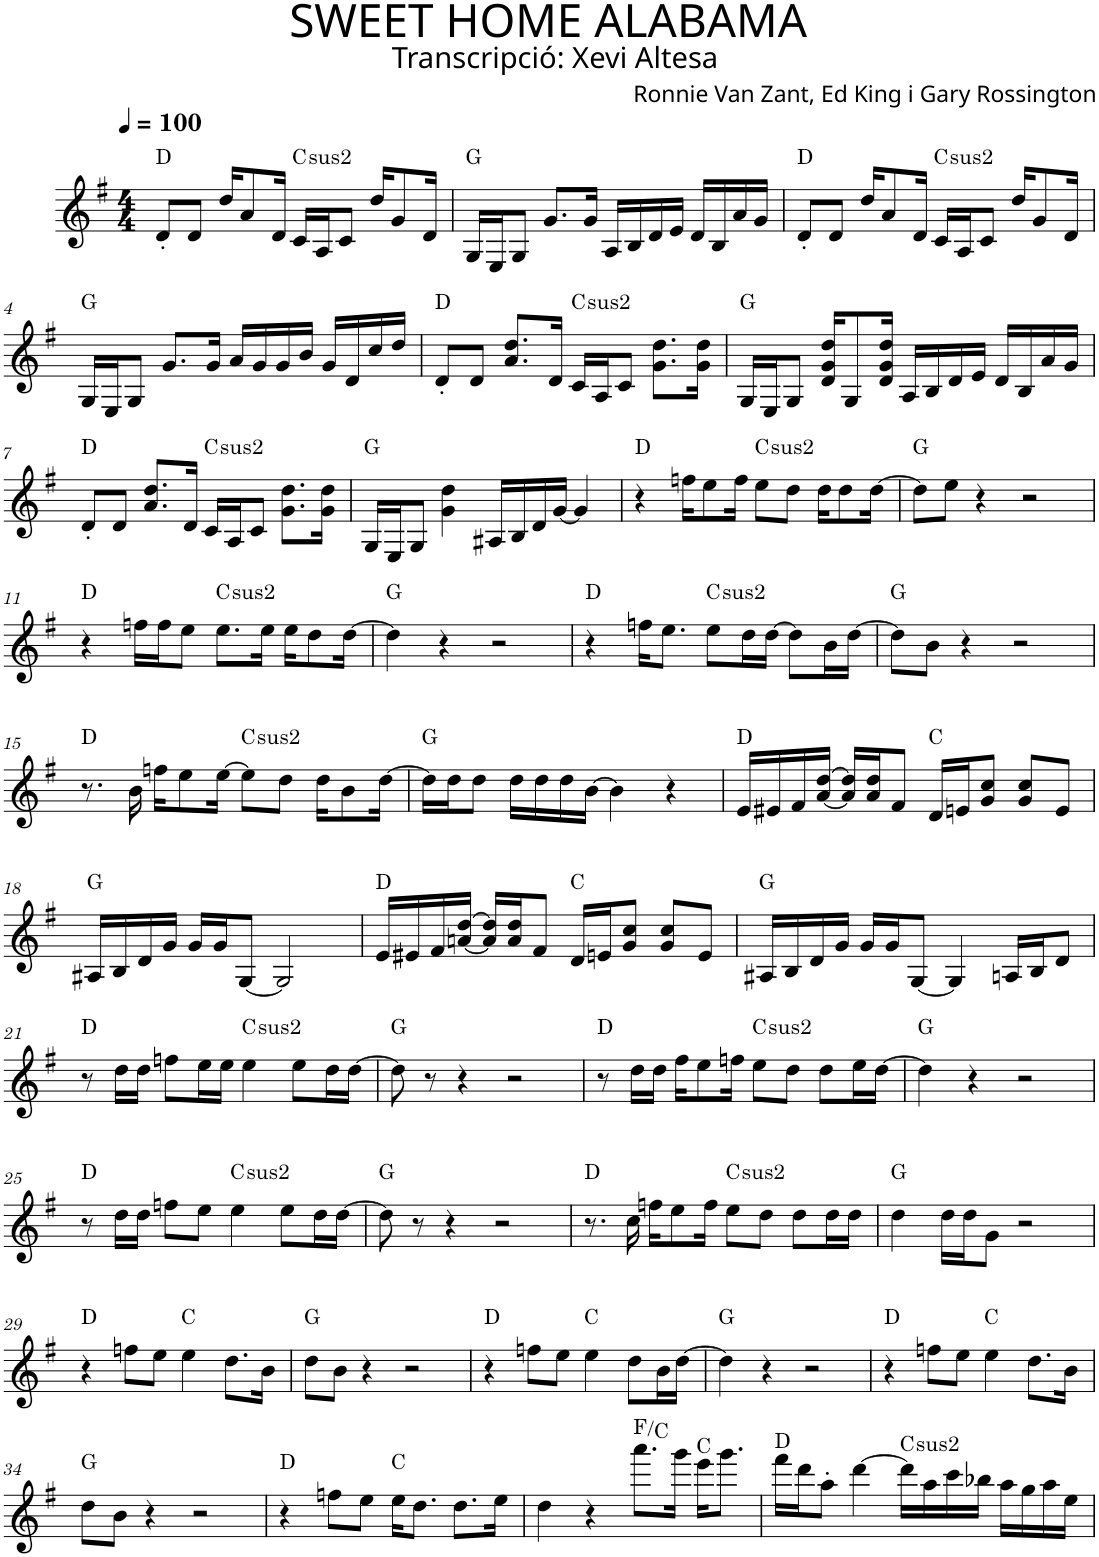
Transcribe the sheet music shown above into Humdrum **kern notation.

**kern	**harte
*part1	*part1
*staff1	*
*I"P1	*
*clefG2	*
*k[f#]	*
*G:	*
*M4/4	*
*MM100	*
=1	=1
8d'/L	D:maj
8d/J	.
16dd/KL	.
8a/	.
16d/Jk	.
!	!LO:H:kt=2
16c/LL	C:(1,2,5)
16A/J	.
8c/J	.
16dd/KL	.
8g/	.
16d/Jk	.
=2	=2
16G/LL	G:maj
16E/J	.
8G/J	.
8.g/L	.
16g/Jk	.
16A/LL	.
16B/	.
16d/	.
16e/JJ	.
16d/LL	.
16B/	.
16a/	.
16g/JJ	.
=3	=3
8d'/L	D:maj
8d/J	.
16dd/KL	.
8a/	.
16d/Jk	.
!	!LO:H:kt=2
16c/LL	C:(1,2,5)
16A/J	.
8c/J	.
16dd/KL	.
8g/	.
16d/Jk	.
!!LO:LB:g=z
=4	=4
16G/LL	G:maj
16E/J	.
8G/J	.
8.g/L	.
16g/Jk	.
16a/LL	.
16g/	.
16g/	.
16b/JJ	.
16g/LL	.
16d/	.
16cc/	.
16dd/JJ	.
=5	=5
8d'/L	D:maj
8d/J	.
8.a/ 8.dd/L	.
16d/Jk	.
!	!LO:H:kt=2
16c/LL	C:(1,2,5)
16A/J	.
8c/J	.
8.g\ 8.dd\L	.
16g\ 16dd\Jk	.
=6	=6
16G/LL	G:maj
16E/J	.
8G/J	.
16d/ 16g/ 16dd/KL	.
8G/	.
16d/ 16g/ 16dd/Jk	.
16A/LL	.
16B/	.
16d/	.
16e/JJ	.
16d/LL	.
16B/	.
16a/	.
16g/JJ	.
!!LO:LB:g=z
=7	=7
8d'/L	D:maj
8d/J	.
8.a/ 8.dd/L	.
16d/Jk	.
!	!LO:H:kt=2
16c/LL	C:(1,2,5)
16A/J	.
8c/J	.
8.g\ 8.dd\L	.
16g\ 16dd\Jk	.
=8	=8
16G/LL	G:maj
16E/J	.
8G/J	.
4g\ 4dd\	.
16A#X/LL	.
16B/	.
16d/	.
[<16g/JJ	.
4g/]	.
=9	=9
4r	D:maj
16ffn\KL	.
8ee\	.
16ff\Jk	.
!	!LO:H:kt=2
8ee\L	C:(1,2,5)
8dd\J	.
16dd\KL	.
8dd\	.
[>16dd\Jk	.
=10	=10
8dd\L]	G:maj
8ee\J	.
4r	.
2r	.
!!LO:LB:g=z
=11	=11
4r	D:maj
16ffn\LL	.
16ff\J	.
8ee\J	.
!	!LO:H:kt=2
8.ee\L	C:(1,2,5)
16ee\Jk	.
16ee\KL	.
8dd\	.
[>16dd\Jk	.
=12	=12
4dd\]	G:maj
4r	.
2r	.
=13	=13
4r	D:maj
16ffn\KL	.
8.ee\J	.
!	!LO:H:kt=2
8ee\L	C:(1,2,5)
16dd\L	.
[>16dd\JJ	.
8dd\L]	.
16b\L	.
[>16dd\JJ	.
=14	=14
8dd\L]	G:maj
8b\J	.
4r	.
2r	.
!!LO:LB:g=z
=15	=15
8.r	D:maj
16b\	.
16ffn\KL	.
8ee\	.
[>16ee\Jk	.
!	!LO:H:kt=2
8ee\L]	C:(1,2,5)
8dd\J	.
16dd\KL	.
8b\	.
[>16dd\Jk	.
=16	=16
16dd\LL]	G:maj
16dd\J	.
8dd\J	.
16dd\LL	.
16dd\	.
16dd\	.
[>16b\JJ	.
4b\]	.
4r	.
=17	=17
16e/LL	D:maj
16e#X/	.
16f#/	.
[<16a/ [>16dd/JJ	.
16a/] 16dd/]LL	.
16a/ 16dd/J	.
8f#/J	.
16d/LL	C:maj
16en/J	.
8g/ 8cc/J	.
8g/ 8cc/L	.
8e/J	.
!!LO:LB:g=z
=18	=18
16A#X/LL	G:maj
16B/	.
16d/	.
16g/JJ	.
16g/LL	.
16g/J	.
[<8G/J	.
2G/]	.
=19	=19
16e/LL	D:maj
16e#X/	.
16f#/	.
[<16an/ [>16dd/JJ	.
16a/] 16dd/]LL	.
16a/ 16dd/J	.
8f#/J	.
16d/LL	C:maj
16en/J	.
8g/ 8cc/J	.
8g/ 8cc/L	.
8e/J	.
=20	=20
16A#X/LL	G:maj
16B/	.
16d/	.
16g/JJ	.
16g/LL	.
16g/J	.
[<8G/J	.
4G/]	.
16An/LL	.
16B/J	.
8d/J	.
!!LO:LB:g=z
=21	=21
8r	D:maj
16dd\LL	.
16dd\JJ	.
8ffn\L	.
16ee\L	.
16ee\JJ	.
!	!LO:H:kt=2
4ee\	C:(1,2,5)
8ee\L	.
16dd\L	.
[>16dd\JJ	.
=22	=22
8dd\]	G:maj
8r	.
4r	.
2r	.
=23	=23
8r	D:maj
16dd\LL	.
16dd\JJ	.
16ff#\KL	.
8ee\	.
16ffn\Jk	.
!	!LO:H:kt=2
8ee\L	C:(1,2,5)
8dd\J	.
8dd\L	.
16ee\L	.
[>16dd\JJ	.
=24	=24
4dd\]	G:maj
4r	.
2r	.
!!LO:LB:g=z
=25	=25
8r	D:maj
16dd\LL	.
16dd\JJ	.
8ffn\L	.
8ee\J	.
!	!LO:H:kt=2
4ee\	C:(1,2,5)
8ee\L	.
16dd\L	.
[>16dd\JJ	.
=26	=26
8dd\]	G:maj
8r	.
4r	.
2r	.
=27	=27
8.r	D:maj
16cc\	.
16ffn\KL	.
8ee\	.
16ff\Jk	.
!	!LO:H:kt=2
8ee\L	C:(1,2,5)
8dd\J	.
8dd\L	.
16dd\L	.
16dd\JJ	.
=28	=28
4dd\	G:maj
16dd\LL	.
16dd\J	.
8g\J	.
2r	.
!!LO:LB:g=z
=29	=29
4r	D:maj
8ffn\L	.
8ee\J	.
4ee\	C:maj
8.dd\L	.
16b\Jk	.
=30	=30
8dd\L	G:maj
8b\J	.
4r	.
2r	.
=31	=31
4r	D:maj
8ffn\L	.
8ee\J	.
4ee\	C:maj
8dd\L	.
16b\L	.
[>16dd\JJ	.
=32	=32
4dd\]	G:maj
4r	.
2r	.
=33	=33
4r	D:maj
8ffn\L	.
8ee\J	.
4ee\	C:maj
8.dd\L	.
16b\Jk	.
!!LO:LB:g=z
=34	=34
8dd\L	G:maj
8b\J	.
4r	.
2r	.
=35	=35
4r	D:maj
8ffn\L	.
8ee\J	.
16ee\KL	C:maj
8.dd\J	.
8.dd\L	.
16ee\Jk	.
=36	=36
4dd\	.
4r	.
8.aaa\L	F:maj/5
16ggg\Jk	.
16eee\KL	C:maj
8.ggg\J	.
=37	=37
16fff#\LL	D:maj
16ddd\J	.
8aa'\J	.
[>4ddd\	.
!	!LO:H:kt=2
16ddd\LL]	C:(1,2,5)
16aa\	.
16ccc\	.
16bb-X\JJ	.
16aa\LL	.
16gg\	.
16aa\	.
16ee\JJ	.
=	=
*-	*-
